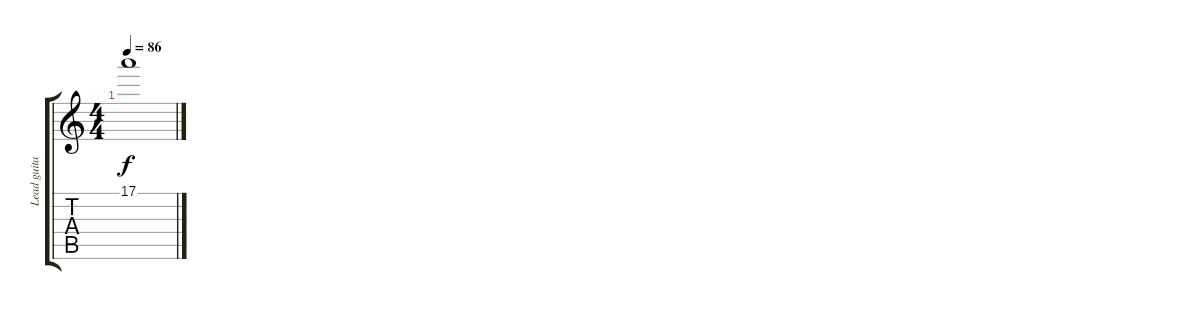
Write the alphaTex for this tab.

\track ("Lead guitar" "Lead guita") {instrument distortionguitar}
\staff {score tabs}
\tuning (E4 B3 G3 D3 A2 E2) {hide}
\ts (4 4)
\tempo 86
\clef g2
\ks c
17.1.1{dy f}
